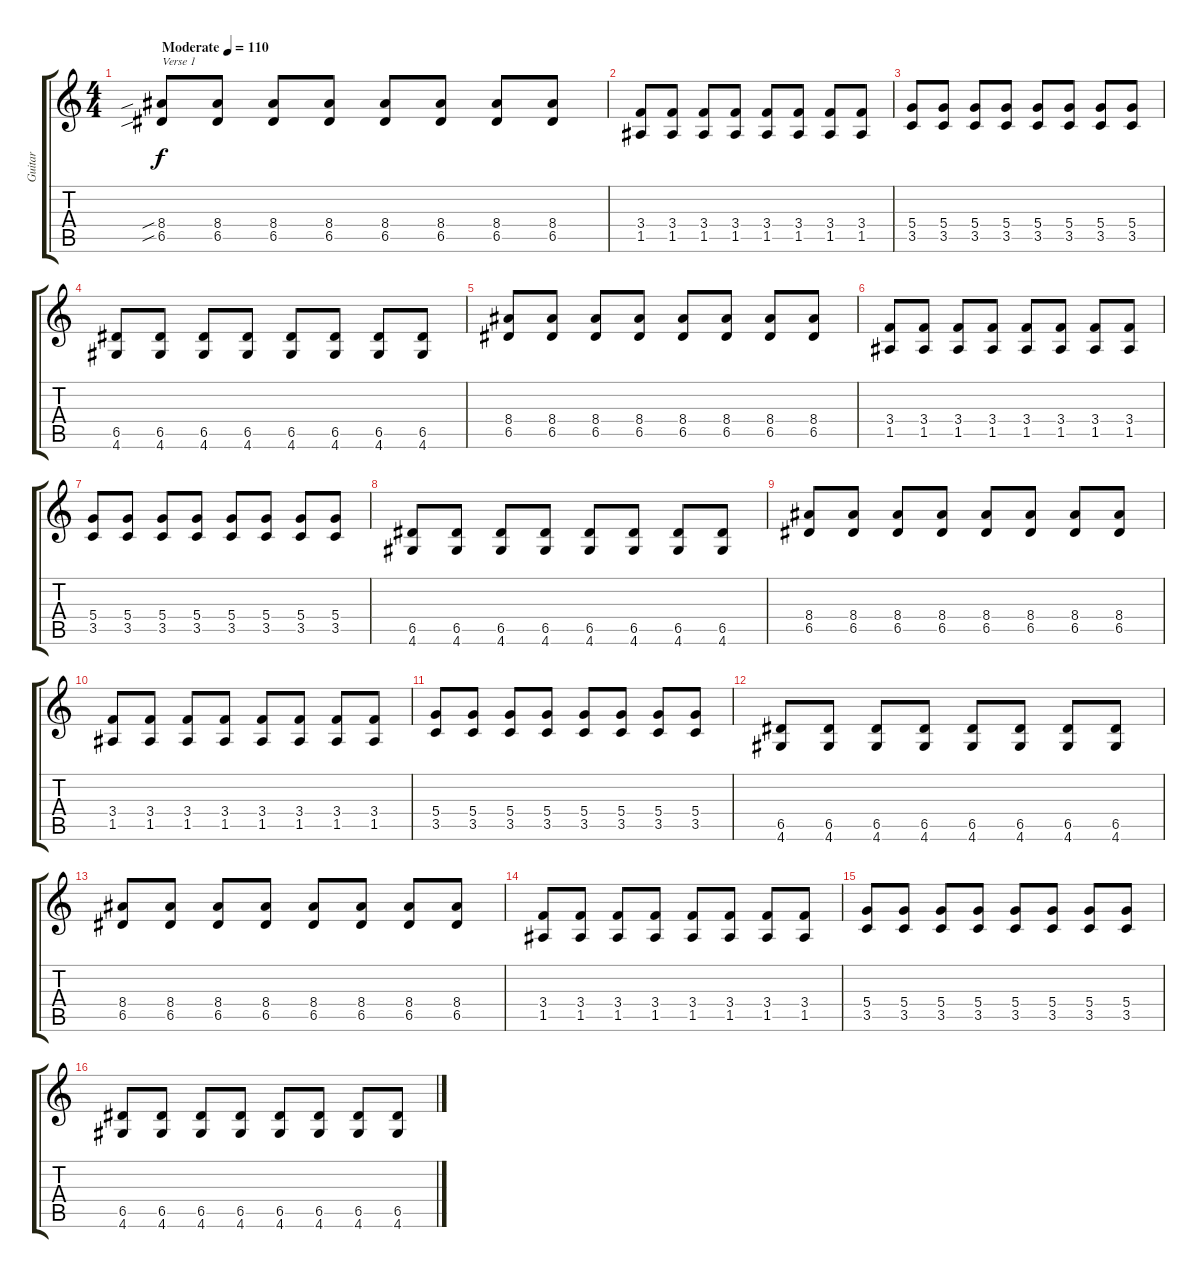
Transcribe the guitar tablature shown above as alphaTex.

\track ("Guitar" "Guitar") {instrument electricguitarclean}
\staff {score tabs}
\tuning (E4 B3 G3 D3 A2 E2) {hide}
\ts (4 4)
\tempo (110 "Moderate")
\clef g2
\ks c
(8.4{sib} 6.5{sib}).8{txt "Verse 1" dy f instrument electricguitarclean} (8.4 6.5).8 (8.4 6.5).8 (8.4 6.5).8 (8.4 6.5).8 (8.4 6.5).8 (8.4 6.5).8 (8.4 6.5).8 |
(3.4 1.5).8 (3.4 1.5).8 (3.4 1.5).8 (3.4 1.5).8 (3.4 1.5).8 (3.4 1.5).8 (3.4 1.5).8 (3.4 1.5).8 |
(5.4 3.5).8 (5.4 3.5).8 (5.4 3.5).8 (5.4 3.5).8 (5.4 3.5).8 (5.4 3.5).8 (5.4 3.5).8 (5.4 3.5).8 |
(6.5 4.6).8 (6.5 4.6).8 (6.5 4.6).8 (6.5 4.6).8 (6.5 4.6).8 (6.5 4.6).8 (6.5 4.6).8 (6.5 4.6).8 |
(8.4 6.5).8 (8.4 6.5).8 (8.4 6.5).8 (8.4 6.5).8 (8.4 6.5).8 (8.4 6.5).8 (8.4 6.5).8 (8.4 6.5).8 |
(3.4 1.5).8 (3.4 1.5).8 (3.4 1.5).8 (3.4 1.5).8 (3.4 1.5).8 (3.4 1.5).8 (3.4 1.5).8 (3.4 1.5).8 |
(5.4 3.5).8 (5.4 3.5).8 (5.4 3.5).8 (5.4 3.5).8 (5.4 3.5).8 (5.4 3.5).8 (5.4 3.5).8 (5.4 3.5).8 |
(6.5 4.6).8 (6.5 4.6).8 (6.5 4.6).8 (6.5 4.6).8 (6.5 4.6).8 (6.5 4.6).8 (6.5 4.6).8 (6.5 4.6).8 |
(8.4 6.5).8 (8.4 6.5).8 (8.4 6.5).8 (8.4 6.5).8 (8.4 6.5).8 (8.4 6.5).8 (8.4 6.5).8 (8.4 6.5).8 |
(3.4 1.5).8 (3.4 1.5).8 (3.4 1.5).8 (3.4 1.5).8 (3.4 1.5).8 (3.4 1.5).8 (3.4 1.5).8 (3.4 1.5).8 |
(5.4 3.5).8 (5.4 3.5).8 (5.4 3.5).8 (5.4 3.5).8 (5.4 3.5).8 (5.4 3.5).8 (5.4 3.5).8 (5.4 3.5).8 |
(6.5 4.6).8 (6.5 4.6).8 (6.5 4.6).8 (6.5 4.6).8 (6.5 4.6).8 (6.5 4.6).8 (6.5 4.6).8 (6.5 4.6).8 |
(8.4 6.5).8 (8.4 6.5).8 (8.4 6.5).8 (8.4 6.5).8 (8.4 6.5).8 (8.4 6.5).8 (8.4 6.5).8 (8.4 6.5).8 |
(3.4 1.5).8 (3.4 1.5).8 (3.4 1.5).8 (3.4 1.5).8 (3.4 1.5).8 (3.4 1.5).8 (3.4 1.5).8 (3.4 1.5).8 |
(5.4 3.5).8 (5.4 3.5).8 (5.4 3.5).8 (5.4 3.5).8 (5.4 3.5).8 (5.4 3.5).8 (5.4 3.5).8 (5.4 3.5).8 |
(6.5 4.6).8 (6.5 4.6).8 (6.5 4.6).8 (6.5 4.6).8 (6.5 4.6).8 (6.5 4.6).8 (6.5 4.6).8 (6.5 4.6).8
